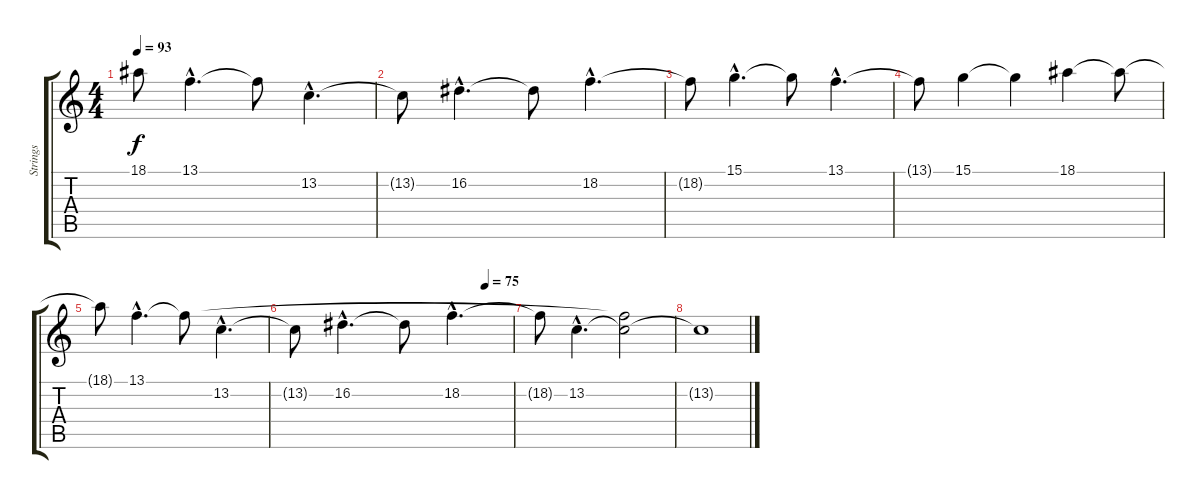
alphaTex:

\track ("Strings" "Strings") {instrument tremolostrings}
\staff {score tabs}
\tuning (E4 B3 G3 D3 A2 E2) {hide}
\ts (4 4)
\tempo 93
\clef g2
\ks c
18.1{t}.8{dy f} 13.1{hac}.4{d balance 16} 13.1{t}.8 13.2{hac}.4{d} |
13.2{t}.8 16.2{hac}.4{d balance 0} 16.2{t}.8 18.2{hac}.4{d} |
18.2{t}.8 15.1{hac}.4{d balance 16} 15.1{t}.8 13.1{hac}.4{d} |
13.1{t}.8{volume 3 balance 16} 15.1.4{balance 0} 15.1{t}.4 18.1.4 18.1{t}.8 |
18.1{t}.8 13.1{hac}.4{d balance 16} 13.1{t}.8 13.2{hac}.4{d} |
\tempo (75 0.875)
13.2{t}.8 16.2{hac}.4{d balance 0} 16.2{t}.8 18.2{hac}.4{d} |
18.2{t}.8 13.2{hac}.4{d balance 8} (13.1{t} 13.2{t}).2 |
13.2{t}.1
